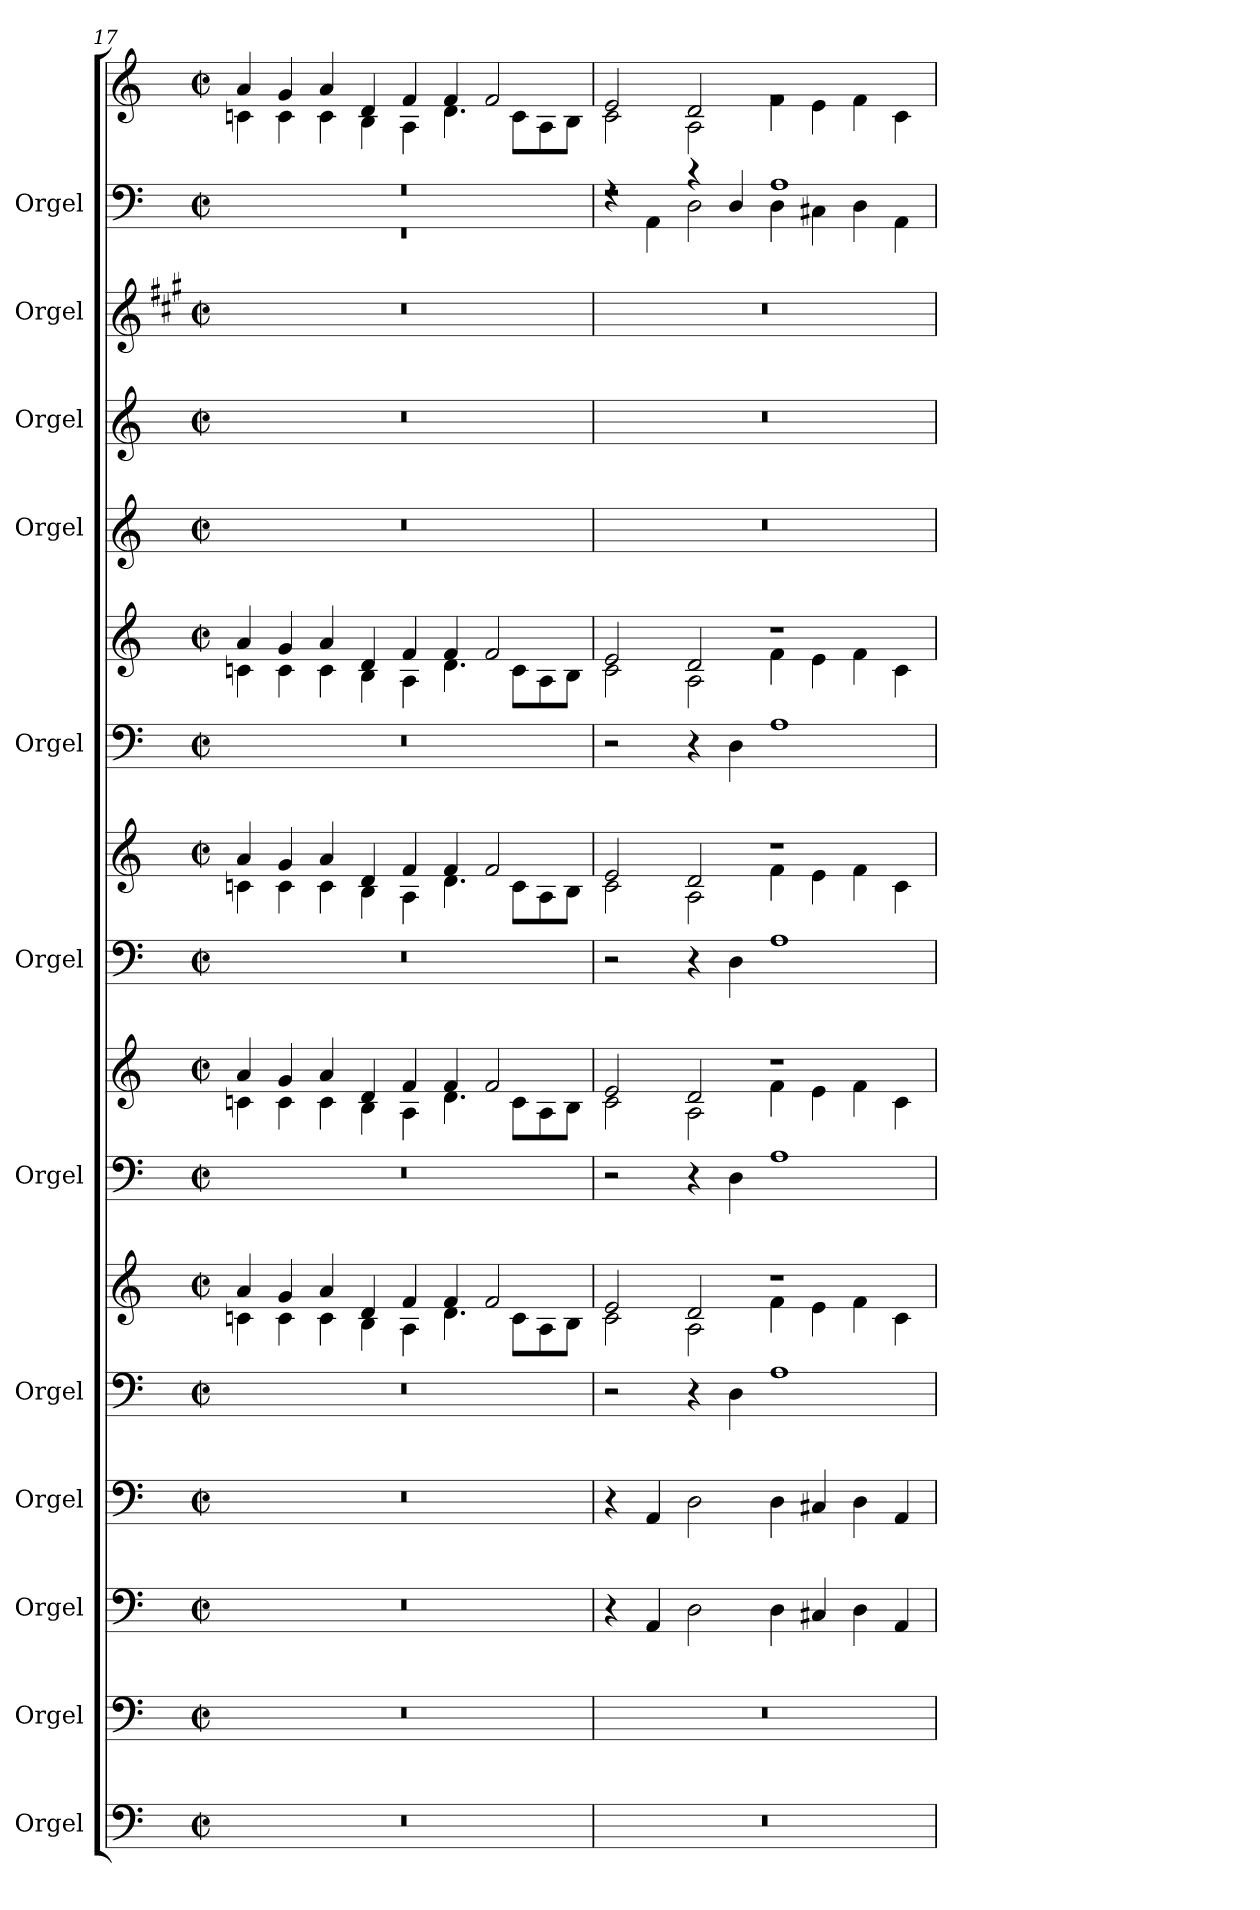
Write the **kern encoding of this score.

**kern	**kern	**kern	**kern	**kern	**kern	**kern	**kern	**kern	**kern	**kern	**kern	**kern	**kern	**kern	**kern	**kern
*part12	*part11	*part10	*part9	*part8	*part8	*part7	*part7	*part6	*part6	*part5	*part5	*part4	*part3	*part2	*part1	*part1
*staff17	*staff16	*staff15	*staff14	*staff13	*staff12	*staff11	*staff10	*staff9	*staff8	*staff7	*staff6	*staff5	*staff4	*staff3	*staff2	*staff1
*I"Orgel	*I"Orgel	*I"Orgel	*I"Orgel	*I"Orgel	*	*I"Orgel	*	*I"Orgel	*	*I"Orgel	*	*I"Orgel	*I"Orgel	*I"Orgel	*I"Orgel	*
*I'Org.	*I'Org.	*I'Org.	*I'Org.	*I'Org.	*	*I'Org.	*	*I'Org.	*	*I'Org.	*	*I'Org.	*I'Org.	*I'Org.	*	*
*clefF4	*clefF4	*clefF4	*clefF4	*clefF4	*clefG2	*clefF4	*clefG2	*clefF4	*clefG2	*clefF4	*clefG2	*clefG2	*clefG2	*clefG2	*clefF4	*clefG2
*	*	*	*	*	*	*	*	*	*	*	*	*	*	*ITrd5c9	*	*
*k[]	*k[]	*k[]	*k[]	*k[]	*k[]	*k[]	*k[]	*k[]	*k[]	*k[]	*k[]	*k[]	*k[]	*k[]	*k[]	*k[]
*M4/2	*M4/2	*M4/2	*M4/2	*M4/2	*M4/2	*M4/2	*M4/2	*M4/2	*M4/2	*M4/2	*M4/2	*M4/2	*M4/2	*M4/2	*M4/2	*M4/2
*met(c|)	*met(c|)	*met(c|)	*met(c|)	*met(c|)	*met(c|)	*met(c|)	*met(c|)	*met(c|)	*met(c|)	*met(c|)	*met(c|)	*met(c|)	*met(c|)	*met(c|)	*met(c|)	*met(c|)
=17	=17	=17	=17	=17	=17	=17	=17	=17	=17	=17	=17	=17	=17	=17	=17	=17
*	*	*	*	*	*^	*	*^	*	*^	*	*^	*	*	*	*^	*^
0r	0r	0r	0r	0r	4a/	4cn\	0r	4a/	4cn\	0r	4a/	4cn\	0r	4a/	4cn\	0r	0r	0r	0r	0r	4a/	4cn\
.	.	.	.	.	4g/	4c\	.	4g/	4c\	.	4g/	4c\	.	4g/	4c\	.	.	.	.	.	4g/	4c\
.	.	.	.	.	4a/	4c\	.	4a/	4c\	.	4a/	4c\	.	4a/	4c\	.	.	.	.	.	4a/	4c\
.	.	.	.	.	4d/	4B\	.	4d/	4B\	.	4d/	4B\	.	4d/	4B\	.	.	.	.	.	4d/	4B\
.	.	.	.	.	4f/	4A\	.	4f/	4A\	.	4f/	4A\	.	4f/	4A\	.	.	.	.	.	4f/	4A\
.	.	.	.	.	4f/	4.d\	.	4f/	4.d\	.	4f/	4.d\	.	4f/	4.d\	.	.	.	.	.	4f/	4.d\
.	.	.	.	.	2f/	.	.	2f/	.	.	2f/	.	.	2f/	.	.	.	.	.	.	2f/	.
.	.	.	.	.	.	8c\L	.	.	8c\L	.	.	8c\L	.	.	8c\L	.	.	.	.	.	.	8c\L
.	.	.	.	.	.	8A\	.	.	8A\	.	.	8A\	.	.	8A\	.	.	.	.	.	.	8A\
.	.	.	.	.	.	8B\J	.	.	8B\J	.	.	8B\J	.	.	8B\J	.	.	.	.	.	.	8B\J
!!LO:LB:g=z	!!
=18	=18	=18	=18	=18	=18	=18	=18	=18	=18	=18	=18	=18	=18	=18	=18	=18	=18	=18	=18	=18	=18	=18
0r	0r	4r	4r	2r	2e/	2c\	2r	2e/	2c\	2r	2e/	2c\	2r	2e/	2c\	0r	0r	0r	2r	4rF	2e/	2c\
.	.	4AA/	4AA/	.	.	.	.	.	.	.	.	.	.	.	.	.	.	.	.	4AA\	.	.
.	.	2D\	2D\	4r	2d/	2A\	4r	2d/	2A\	4r	2d/	2A\	4r	2d/	2A\	.	.	.	4r	2D\	2d/	2A\
.	.	.	.	4D\	.	.	4D\	.	.	4D\	.	.	4D\	.	.	.	.	.	4D/	.	.	.
.	.	4D\	4D\	1A	1r	4f\	1A	1r	4f\	1A	1r	4f\	1A	1r	4f\	.	.	.	1A	4D\	1rg	4f\
.	.	4C#X/	4C#X/	.	.	4e\	.	.	4e\	.	.	4e\	.	.	4e\	.	.	.	.	4C#X\	.	4e\
.	.	4D\	4D\	.	.	4f\	.	.	4f\	.	.	4f\	.	.	4f\	.	.	.	.	4D\	.	4f\
.	.	4AA/	4AA/	.	.	4c\	.	.	4c\	.	.	4c\	.	.	4c\	.	.	.	.	4AA\	.	4c\
*	*	*	*	*	*	*	*	*	*	*	*	*	*	*	*	*	*	*	*v	*v	*	*
*	*	*	*	*	*v	*v	*	*v	*v	*	*v	*v	*	*v	*v	*	*	*	*	*v	*v
=	=	=	=	=	=	=	=	=	=	=	=	=	=	=	=	=
*-	*-	*-	*-	*-	*-	*-	*-	*-	*-	*-	*-	*-	*-	*-	*-	*-
